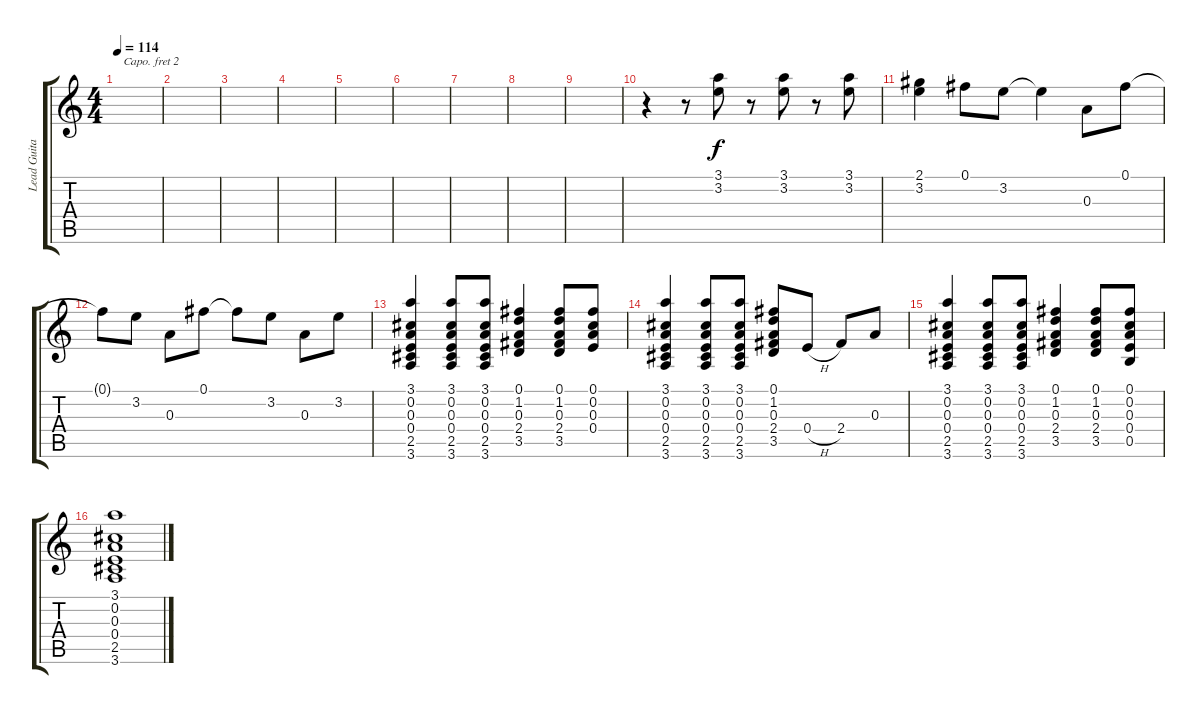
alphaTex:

\track ("Lead Guitar 2" "Lead Guita") {instrument electricguitarclean}
\staff {score tabs}
\capo 2
\tuning (E4 B3 G3 D3 A2 E2) {hide}
\ts (4 4)
\tempo 114
\clef g2
\ks c
|
|
|
|
|
|
|
|
|
r.4 r.8 (3.1 3.2).8 r.8 (3.1 3.2).8 r.8 (3.1 3.2).8 |
(2.1 3.2).4 0.1.8 3.2.8 3.2{t}.4 0.3.8 0.1.8 |
0.1{t}.8 3.2.8 0.3.8 0.1.8 0.1{t}.8 3.2.8 0.3.8 3.2.8 |
(3.1 0.2 0.3 0.4 2.5 3.6).4 (3.1 0.2 0.3 0.4 2.5 3.6).8 (3.1 0.2 0.3 0.4 2.5 3.6).8 (0.1 1.2 0.3 2.4 3.5).4 (0.1 1.2 0.3 2.4 3.5).8 (0.1 0.2 0.3 0.4).8 |
(3.1 0.2 0.3 0.4 2.5 3.6).4 (3.1 0.2 0.3 0.4 2.5 3.6).8 (3.1 0.2 0.3 0.4 2.5 3.6).8 (0.1 1.2 0.3 2.4 3.5).8 0.4{h}.8 2.4.8 0.3.8 |
(3.1 0.2 0.3 0.4 2.5 3.6).4 (3.1 0.2 0.3 0.4 2.5 3.6).8 (3.1 0.2 0.3 0.4 2.5 3.6).8 (0.1 1.2 0.3 2.4 3.5).4 (0.1 1.2 0.3 2.4 3.5).8 (0.1 0.2 0.3 0.4 0.5).8 |
(3.1 0.2 0.3 0.4 2.5 3.6).1
